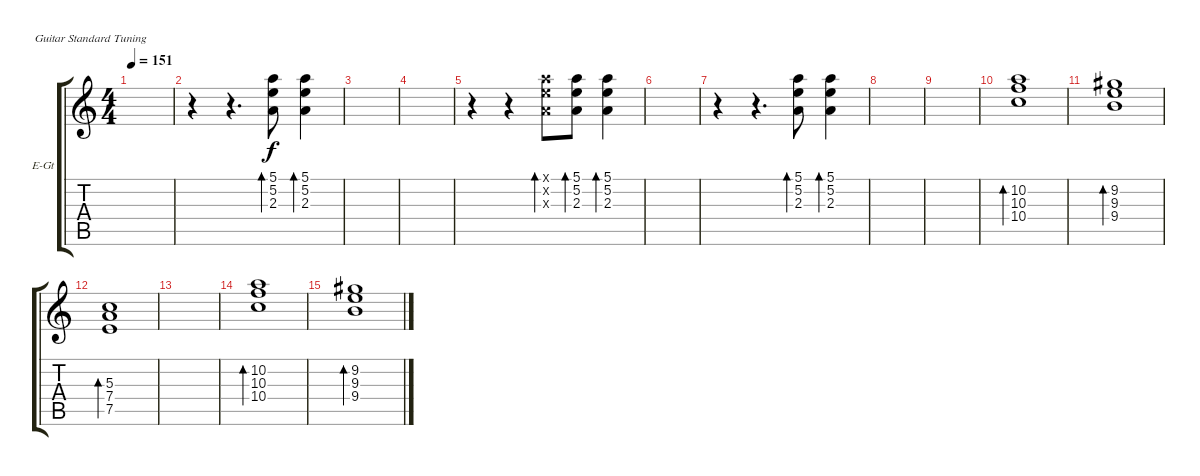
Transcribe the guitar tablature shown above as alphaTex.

\defaultSystemsLayout 4
\bracketExtendMode groupsimilarinstruments
\firstSystemTrackNameOrientation horizontal
\otherSystemsTrackNameOrientation horizontal
\track ("Turner" "E-Gt") {instrument electricguitarclean}
\staff {score tabs}
\tuning (E4 B3 G3 D3 A2 E2)
\ts (4 4)
\tempo 151
\clef g2
\scale
0.333333
\ks c
|
\scale
0.333333 r.4 r.4{d} (5.1 5.2 2.3).8{bd 51} (5.1 5.2 2.3).4{bd 51} |
\scale
0.333333 |
\scale
0.333333 |
\scale
0.333333 r.4 r.4 (5.1{x} 5.2{x} 2.3{x}).8{bd 51} (5.1 5.2 2.3).8{bd 51} (5.1 5.2 2.3).4{bd 51} |
\scale
0.333333 |
\scale
0.333333 r.4 r.4{d} (5.1 5.2 2.3).8{bd 51} (5.1 5.2 2.3).4{bd 51} |
\scale
0.333333 |
|
(10.4 10.3 10.2).1{bd 110} |
(9.4 9.3 9.2).1{bd 110} |
(7.5 7.4 5.3).1{bd 107} |
|
(10.4 10.3 10.2).1{bd 110} |
(9.4 9.3 9.2).1{bd 110}
